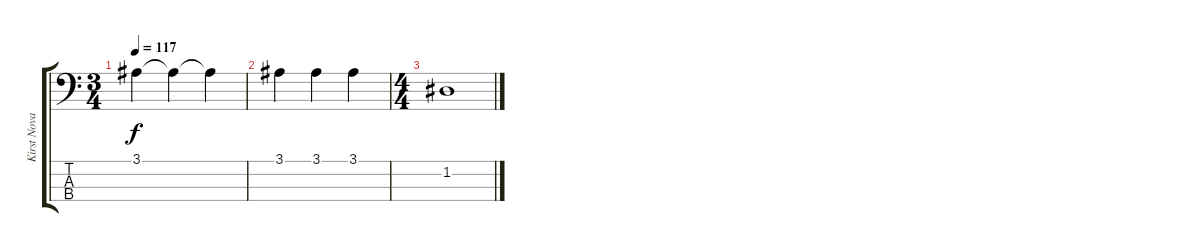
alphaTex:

\track ("Kirst Novaselic" "Kirst Nova") {instrument acousticbass}
\staff {score tabs}
\tuning (G2 D2 A1 D1) {hide}
\ts (3 4)
\tempo 117
\clef f4
\ks c
3.1.4{dy f} 3.1{t}.4 3.1{t}.4 |
3.1.4 3.1.4 3.1.4 |
\ts (4 4)
1.2.1
